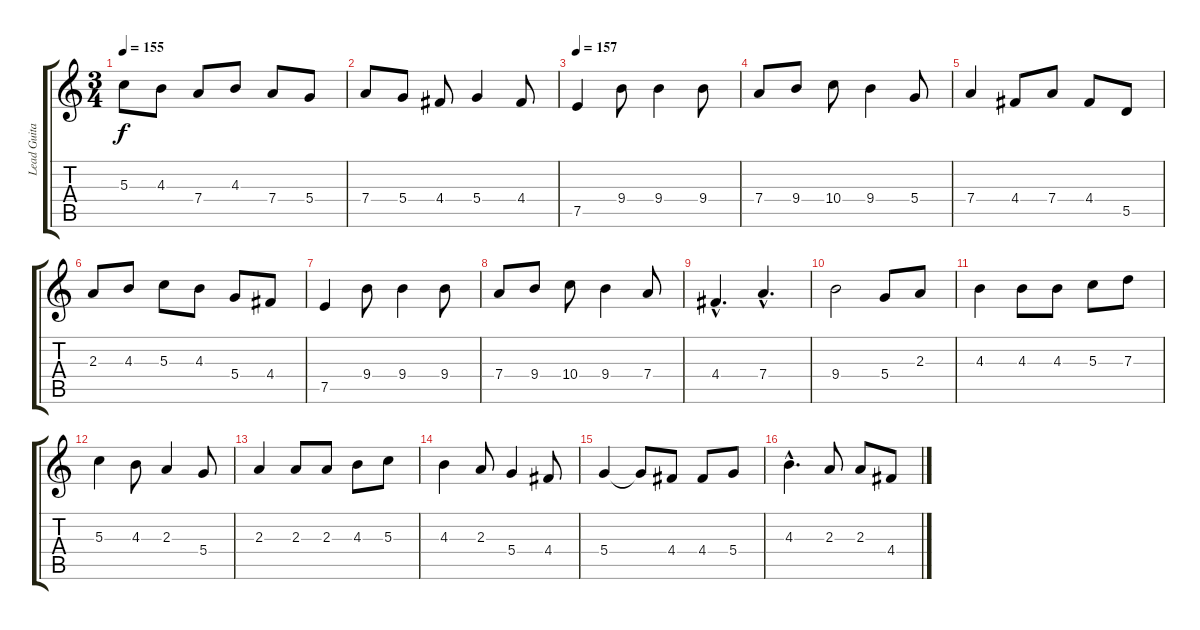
\track ("Lead Guitar 1" "Lead Guita") {instrument overdrivenguitar}
\staff {score tabs}
\tuning (E4 B3 G3 D3 A2 E2) {hide}
\ts (3 4)
\tempo 155
\clef g2
\ks c
5.3.8{dy f} 4.3.8 7.4.8 4.3.8 7.4.8 5.4.8 |
7.4.8 5.4.8 4.4.8 5.4.4 4.4.8 |
\tempo 155
\tempo 157
7.5.4 9.4.8 9.4.4 9.4.8 |
7.4.8 9.4.8 10.4.8 9.4.4 5.4.8 |
7.4.4 4.4.8 7.4.8 4.4.8 5.5.8 |
2.3.8 4.3.8 5.3.8 4.3.8 5.4.8 4.4.8 |
7.5.4 9.4.8 9.4.4 9.4.8 |
7.4.8 9.4.8 10.4.8 9.4.4 7.4.8 |
4.4{hac}.4{d} 7.4{hac}.4{d} |
9.4.2 5.4.8 2.3.8 |
4.3.4 4.3.8 4.3.8 5.3.8 7.3.8 |
5.3.4 4.3.8 2.3.4 5.4.8 |
2.3.4 2.3.8 2.3.8 4.3.8 5.3.8 |
4.3.4 2.3.8 5.4.4 4.4.8 |
5.4.4 5.4{t}.8 4.4.8 4.4.8 5.4.8 |
4.3{hac}.4{d} 2.3.8 2.3.8 4.4.8
